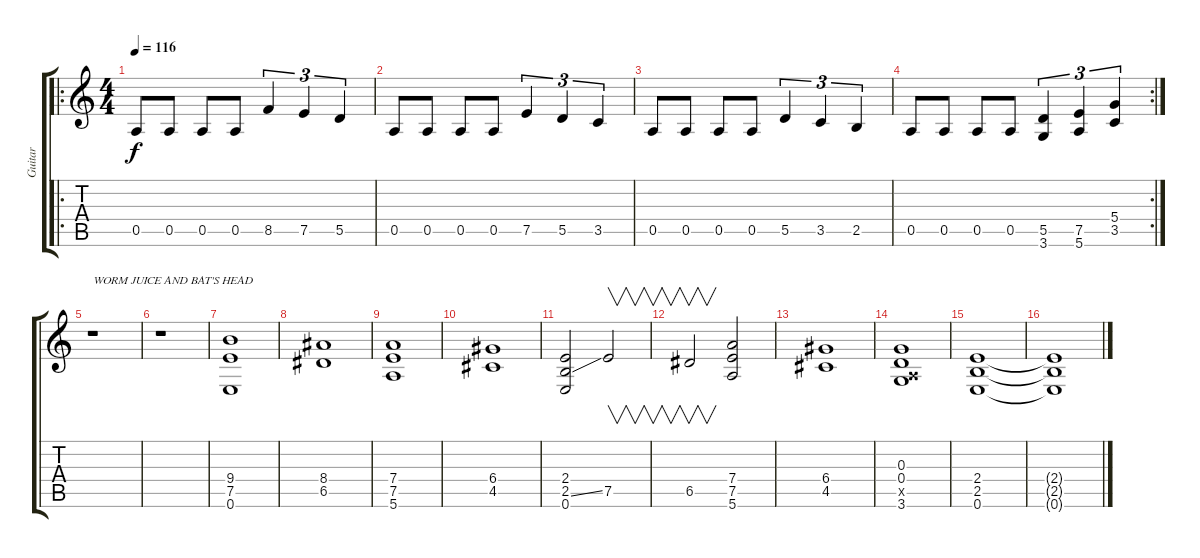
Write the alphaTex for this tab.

\track ("Guitar" "Guitar") {instrument distortionguitar}
\staff {score tabs}
\tuning (E4 B3 G3 D3 A2 E2) {hide}
\ro
\ts (4 4)
\tempo 116
\clef g2
\ks c
0.5.8{dy f} 0.5.8 0.5.8 0.5.8 8.5.4{tu (3 2)} 7.5.4{tu (3 2)} 5.5.4{tu (3 2)} |
0.5.8 0.5.8 0.5.8 0.5.8 7.5.4{tu (3 2)} 5.5.4{tu (3 2)} 3.5.4{tu (3 2)} |
0.5.8 0.5.8 0.5.8 0.5.8 5.5.4{tu (3 2)} 3.5.4{tu (3 2)} 2.5.4{tu (3 2)} |
\rc 2
0.5.8 0.5.8 0.5.8 0.5.8 (5.5 3.6).4{tu (3 2)} (7.5 5.6).4{tu (3 2)} (5.4 3.5).4{tu (3 2)} |
r.1{txt "WORM JUICE AND BAT'S HEAD"} |
r.1 |
(9.4 7.5 0.6).1 |
(8.4 6.5).1 |
(7.4 7.5 5.6).1 |
(6.4 4.5).1 |
(2.4 2.5{ss} 0.6).2 7.5.2{v} |
6.5.2{v} (7.4 7.5 5.6).2 |
(6.4 4.5).1 |
(0.3 0.4 0.5{x} 3.6).1 |
(2.4 2.5 0.6).1 |
(2.4{t} 2.5{t} 0.6{t}).1
